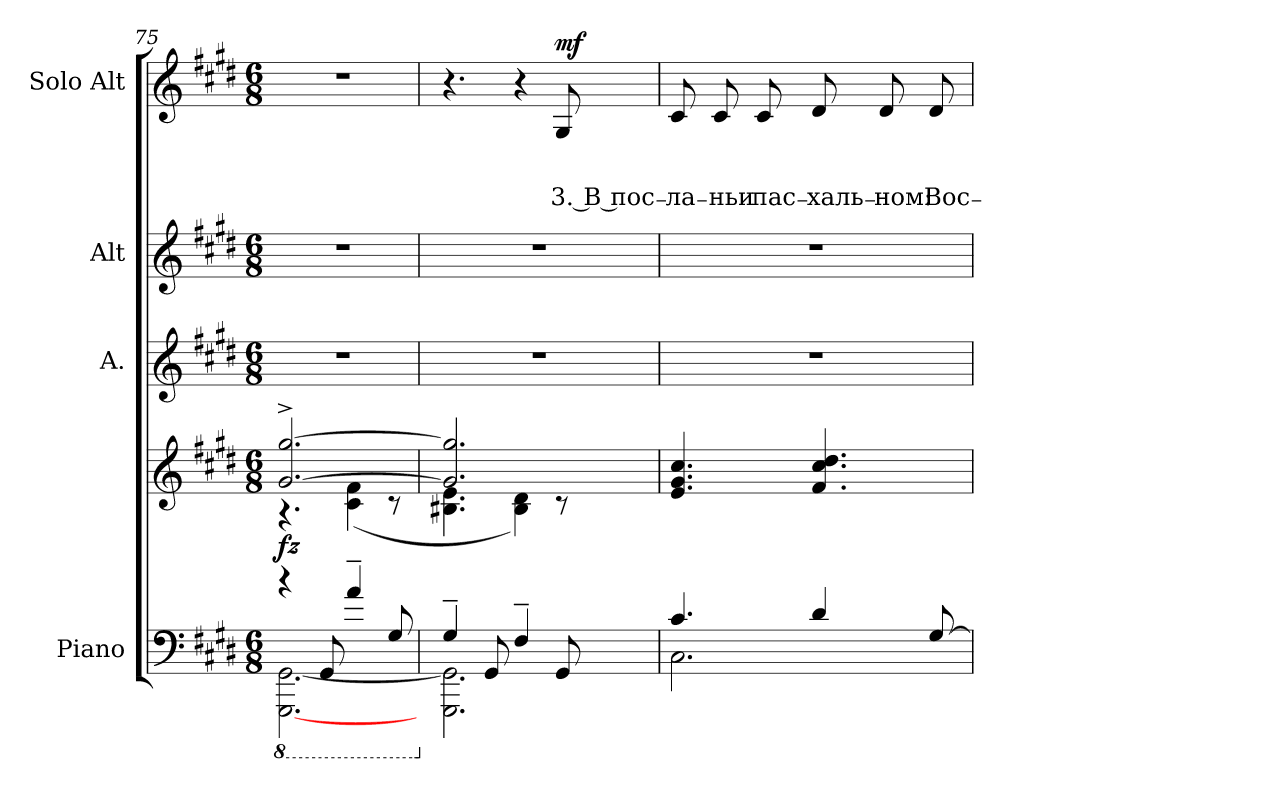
**kern	**kern	**dynam	**kern	**kern	**kern	**text	**text	**text	**dynam
*part4	*part4	*part4	*part3	*part2	*part1	*part1	*part1	*part1	*part1
*staff5	*staff4	*staff4/5	*staff3	*staff2	*staff1	*staff1	*staff1	*staff1	*staff1
*I"Piano	*	*	*I"A.	*I"Alt	*I"Solo Alt	*	*	*	*
*clefF4	*clefG2	*	*clefG2	*clefG2	*clefG2	*	*	*	*
*k[f#c#g#d#]	*k[f#c#g#d#]	*	*k[f#c#g#d#]	*k[f#c#g#d#]	*k[f#c#g#d#]	*	*	*	*
*c#:	*c#:	*	*c#:	*c#:	*c#:	*	*	*	*
*M6/8	*M6/8	*	*M6/8	*M6/8	*M6/8	*	*	*	*
*8ba	*	*	*	*	*	*	*	*	*
=75	=75	=75	=75	=75	=75	=75	=75	=75	=75
*^	*^	*	*	*	*	*	*	*	*
!	!	!	!	!LO:DY:b	!	!	!	!	!	!	!
4rc	[<2.GGGG#\ [<2.GGG#\	[>2.g#/^> [>2.gg#/^>	4.rA	fz	2.r	2.r	2.r	.	.	.	.
8GGG#/	.	.	.	.	.	.	.	.	.	.	.
4A~>/	.	.	(4c#\ 4f#\	.	.	.	.	.	.	.	.
8GG#/	.	.	8rB	.	.	.	.	.	.	.	.
=76	=76	=76	=76	=76	=76	=76	=76	=76	=76	=76	=76
*X8ba	*	*	*	*	*	*	*	*	*	*	*
4G#~>/	2.GGG#\] 2.GG#\	2.g#/] 2.gg#/]	4.B#X\ 4.e\	.	2.r	2.r	4.r	.	.	.	.
8GG#/	.	.	.	.	.	.	.	.	.	.	.
4F#~>/	.	.	4B#\ 4d#\)	.	.	.	4r	.	.	.	.
!	!	!	!	!	!	!	!	!	!	!LO:LY:b	!LO:DY:a
8GG#/	.	.	8rB	.	.	.	8G#/	.	.	3. В пос₋	mf
*	*	*v	*v	*	*	*	*	*	*	*	*
=77	=77	=77	=77	=77	=77	=77	=77	=77	=77	=77
*	*	*^	*	*	*	*	*	*	*	*
!	!	!	!	!	!	!	!	!	!	!LO:LY:b	!
*	*	*v	*v	*	*	*	*	*	*	*	*
4.c#/	2.C#\	4.e/ 4.g#/ 4.cc#/	.	2.r	2.r	8c#/	.	.	ла₋	.
!	!	!	!	!	!	!	!	!	!LO:LY:b	!
.	.	.	.	.	.	8c#/	.	.	ньи	.
!	!	!	!	!	!	!	!	!	!LO:LY:b	!
.	.	.	.	.	.	8c#/	.	.	пас₋	.
!	!	!	!	!	!	!	!	!	!LO:LY:b	!
4d#/	.	4.f#/ 4.cc#/ 4.dd#/	.	.	.	8d#/	.	.	халь₋	.
!	!	!	!	!	!	!	!	!	!LO:LY:b	!
.	.	.	.	.	.	8d#/	.	.	ном:	.
!	!	!	!	!	!	!	!	!	!LO:LY:b	!
[>8G#/	.	.	.	.	.	8d#/	.	.	Вос₋	.
*v	*v	*	*	*	*	*	*	*	*	*
=	=	=	=	=	=	=	=	=	=
*-	*-	*-	*-	*-	*-	*-	*-	*-	*-
